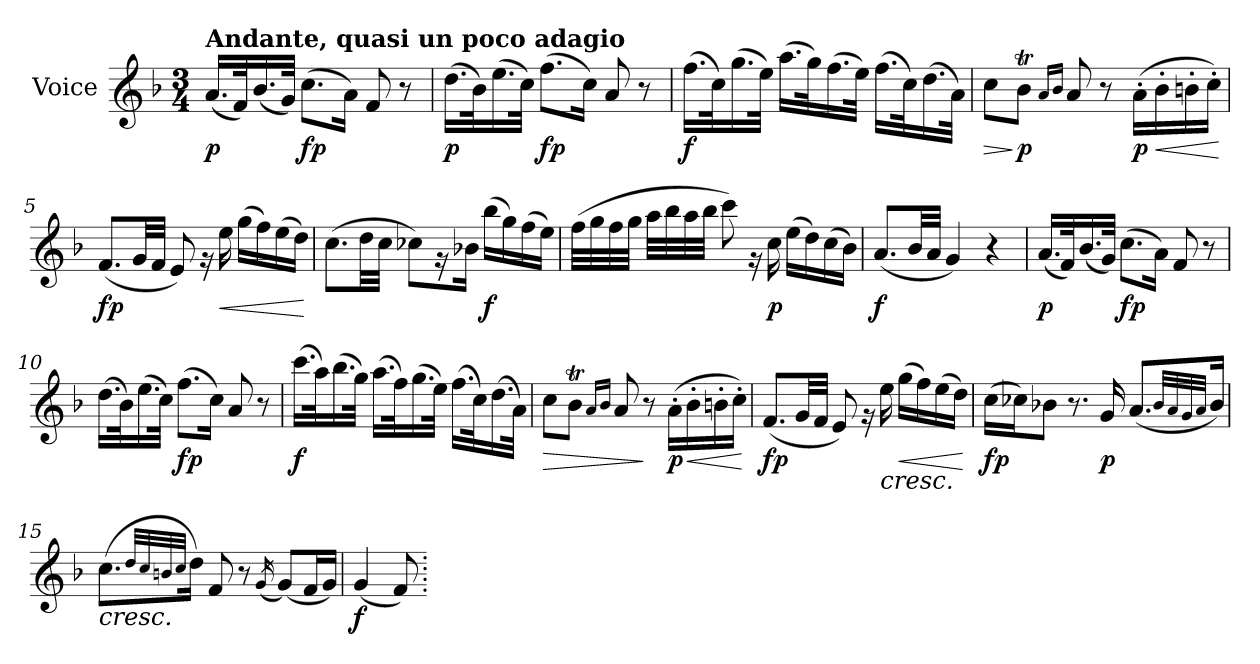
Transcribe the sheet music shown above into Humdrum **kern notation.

**kern	**dynam
*part1	*part1
*staff1	*staff1
*I"Voice	*
*I'V	*
*clefG2	*
*k[b-]	*
*M3/4	*
=1	=1
!LO:TX:a:B:t=Andante, quasi un poco adagio	!
!	!LO:DY:b
(<16.a/LL	p
32f/K)	.
(<16.b-/	.
32g/JJk)	.
!	!LO:DY:b
(>8.cc\L	fp
16a\Jk)	.
8f/	.
8r	.
=2	=2
!	!LO:DY:b
(>16.dd\LL	p
32b-\K)	.
(>16.ee\	.
32cc\JJk)	.
!	!LO:DY:b
(>8.ff\L	fp
16cc\Jk)	.
8a/	.
8r	.
=3	=3
!	!LO:DY:b
(>16.ff\LL	f
32cc\K)	.
(>16.gg\	.
32ee\JJk)	.
(>16.aa\LL	.
32gg\K)	.
(>16.ff\	.
32ee\JJk)	.
(>16.ff\LL	.
32cc\K)	.
(>16.dd\	.
32a\JJk)	.
!!LO:LB:g=z
=4	=4
!	!LO:HP:b
8cc\L	>
!	!LO:DY:n=1:b
8b-T\J	] p
16qa/LL	.
16qb-/JJ	.
8a/	.
8r	.
!	!LO:DY:n=2:b
(>16a'\LL	p
!	!LO:HP:b
16b-'\	<
16bn'\	.
16cc'\JJ)	.
.	[
=5	=5
!	!LO:DY:b
(<8.f/L	fp
32g/LL	.
32f/JJJ	.
8e/)	.
16rg	.
!	!LO:HP:b
16ee\	<
(>16gg\LL	.
16ff\)	.
(>16ee\	.
16dd\JJ)	.
.	[
=6	=6
(>8.cc\L	.
32dd\LL	.
32cc\JJJ	.
8cc-Xi\L)	.
16rg	.
16b-X\Jk	.
!	!LO:DY:b
(>16bb-\LL	f
16gg\)	.
(>16ff\	.
16ee\JJ)	.
!!LO:LB:g=z
=7	=7
(>32ff\LLL	.
32gg\	.
32ff\	.
32gg\JJJ	.
32aa\LLL	.
32bb-\	.
32aa\	.
32bb-\JJJ	.
8ccc\)	.
16rg	.
!	!LO:DY:b
16cc\	p
(>16ee\LL	.
16dd\)	.
(>16cc\	.
16b-\JJ)	.
=8	=8
!	!LO:DY:b
(<8.a/L	f
32b-/LL	.
32a/JJJ	.
4g/)	.
4r	.
=9	=9
!	!LO:DY:b
(<16.a/LL	p
32f/K)	.
(<16.b-/	.
32g/JJk)	.
!	!LO:DY:b
(>8.cc\L	fp
16a\Jk)	.
8f/	.
8r	.
!!LO:LB:g=z
=10	=10
(>16.dd\LL	.
32b-\K)	.
(>16.ee\	.
32cc\JJk)	.
!	!LO:DY:b
(>8.ff\L	fp
16cc\Jk)	.
8a/	.
8r	.
=11	=11
!	!LO:DY:b
(>16.ccc\LL	f
32aa\K)	.
(>16.bb-\	.
32gg\JJk)	.
(>16.aa\LL	.
32ff\K)	.
(>16.gg\	.
32ee\JJk)	.
(>16.ff\LL	.
32cc\K)	.
(>16.dd\	.
32a\JJk)	.
=12	=12
!	!LO:HP:b
8cc\L	>
8b-T\J	.
16qa/LL	.
16qb-/JJ	.
8a/	.
8r	]
!	!LO:DY:b
(>16a'\LL	p
!	!LO:HP:b
16b-'\	<
16bn'\	.
16cc'\JJ)	.
.	[
!!LO:LB:g=z
=13	=13
!	!LO:DY:b
(<8.f/L	fp
32g/LL	.
32f/JJJ	.
8e/)	.
16rg	.
!	!LO:HP:b
16ee\	<
!	!LO:HP:b
(>16gg\LL	<
16ff\)	.
(>16ee\	.
16dd\JJ)	.
.	[ [
=14	=14
!	!LO:DY:b
(>16cc\LL	fp
16cc-Xi\J)	.
8b-X\J	.
8.r	.
!	!LO:DY:b
16g/	p
(<8.a/L	.
32qb-/LLL	.
32qa/	.
32qg/	.
32qa/JJJ	.
16b-/Jk)	.
=15	=15
!LO:TX:b:i:t=cresc.	!
(>8.cc\L	.
32qdd/LLL	.
32qcc/	.
32qbn/	.
32qcc/JJJ	.
16dd\Jk)	.
8f/	.
8r	.
(<16qg/	.
(<8g/L)	.
16f/L	.
16g/JJ)	.
=16	=16
!	!LO:DY:b
(<4g/	f
8f/)	.
=.	=.
*-	*-
